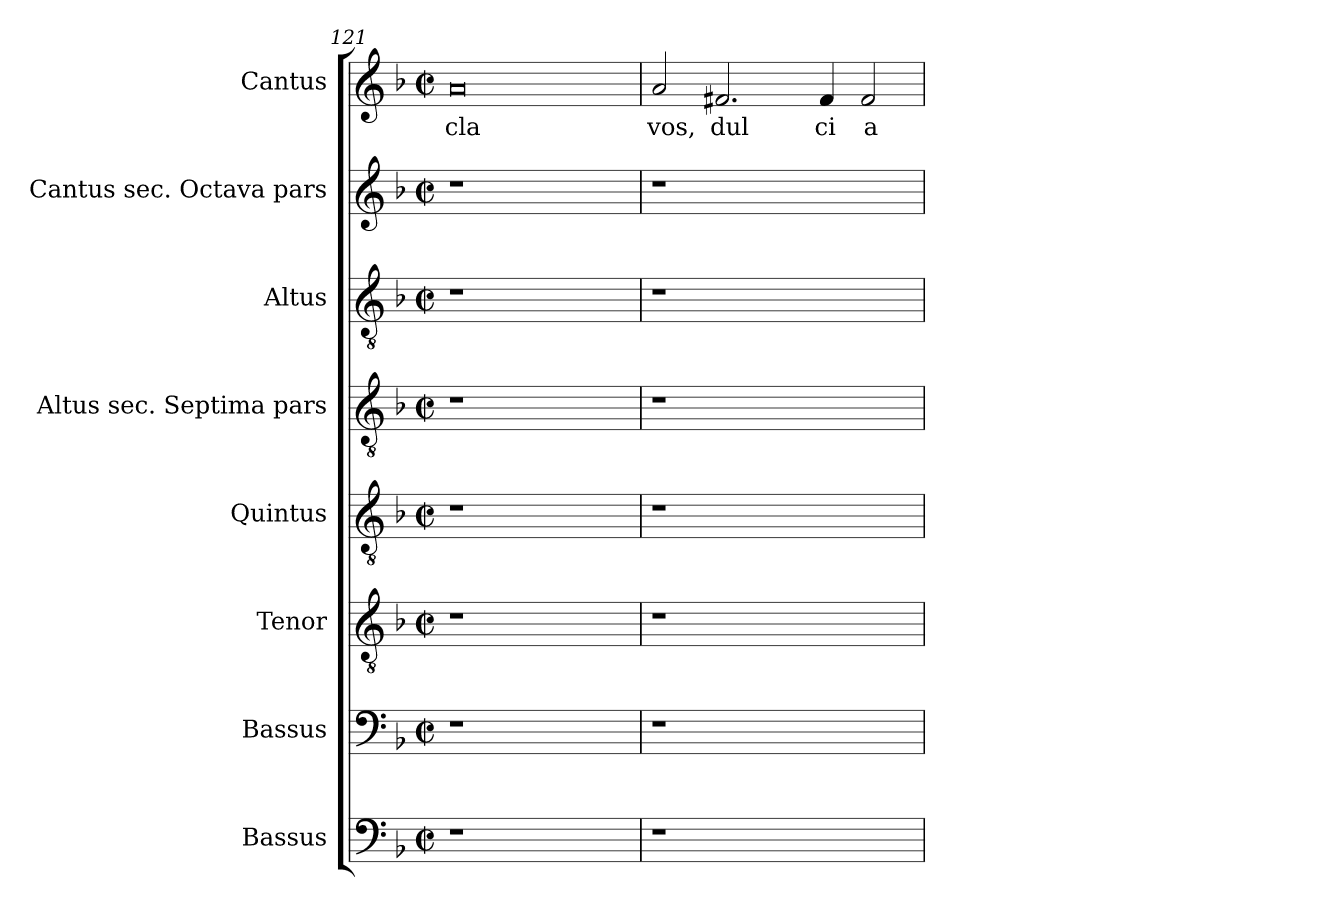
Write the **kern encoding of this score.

**kern	**kern	**kern	**kern	**kern	**kern	**kern	**kern	**text
*part8	*part7	*part6	*part5	*part4	*part3	*part2	*part1	*part1
*staff8	*staff7	*staff6	*staff5	*staff4	*staff3	*staff2	*staff1	*staff1
*I"Bassus	*I"Bassus	*I"Tenor	*I"Quintus	*I"Altus sec. Septima pars	*I"Altus	*I"Cantus sec. Octava pars	*I"Cantus	*
*	*I'Bassus	*I'Tenor	*I'Quintus	*	*I'Altus	*	*I'Cantus	*
*clefF4	*clefF4	*clefGv2	*clefGv2	*clefGv2	*clefGv2	*clefG2	*clefG2	*
*k[b-]	*k[b-]	*k[b-]	*k[b-]	*k[b-]	*k[b-]	*k[b-]	*k[b-]	*
*F:	*F:	*F:	*F:	*F:	*F:	*F:	*F:	*
*M2/2	*M2/2	*M2/2	*M2/2	*M2/2	*M2/2	*M2/2	*M2/2	*
*met(c|)	*met(c|)	*met(c|)	*met(c|)	*met(c|)	*met(c|)	*met(c|)	*met(c|)	*
=121	=121	=121	=121	=121	=121	=121	=121	=121
!	!	!	!	!	!	!	!	!LO:LY:b
1r	1r	1r	1r	1r	1r	1r	0a	cla
1ryy	1ryy	1ryy	1ryy	1ryy	1ryy	1ryy	.	.
=122	=122	=122	=122	=122	=122	=122	=122	=122
!	!	!	!	!	!	!	!	!LO:LY:b
1r	1r	1r	1r	1r	1r	1r	2a/	vos,
!	!	!	!	!	!	!	!	!LO:LY:b
.	.	.	.	.	.	.	2.f#X/	dul
1ryy	1ryy	1ryy	1ryy	1ryy	1ryy	1ryy	.	.
!	!	!	!	!	!	!	!	!LO:LY:b
.	.	.	.	.	.	.	4f#/	ci
!	!	!	!	!	!	!	!	!LO:LY:b
.	.	.	.	.	.	.	2f#/	a
=	=	=	=	=	=	=	=	=
*-	*-	*-	*-	*-	*-	*-	*-	*-
